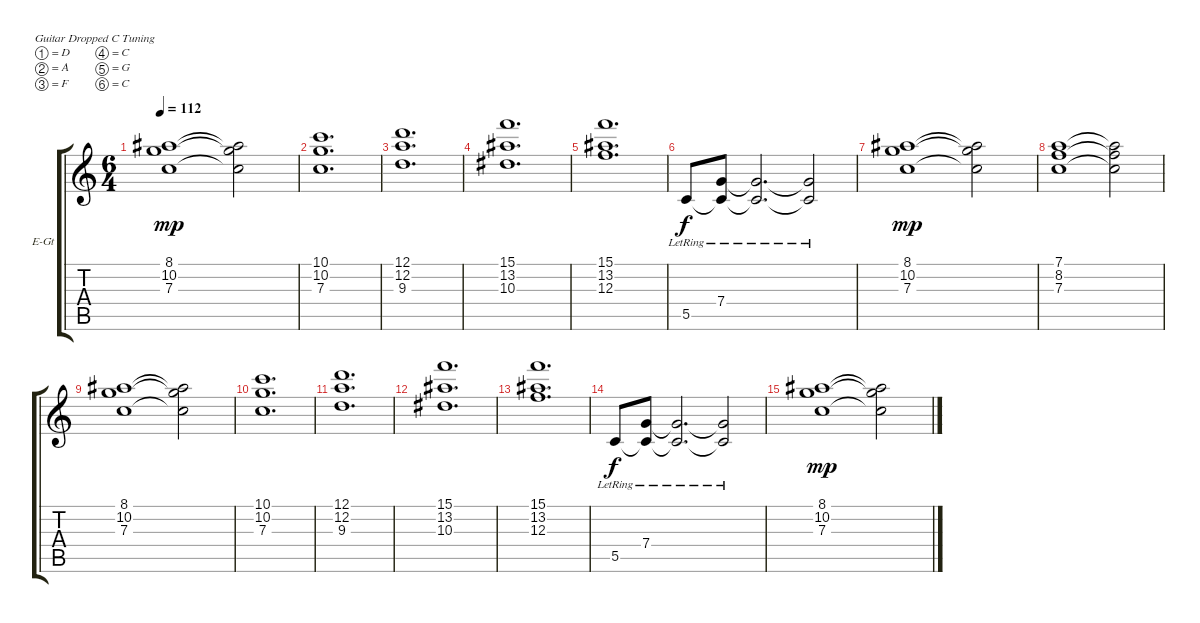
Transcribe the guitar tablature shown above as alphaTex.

\defaultSystemsLayout 4
\bracketExtendMode groupsimilarinstruments
\firstSystemTrackNameOrientation horizontal
\otherSystemsTrackNameOrientation horizontal
\track ("Adam - Lead" "E-Gt") {instrument distortionguitar}
\staff {score tabs}
\tuning (D4 A3 F3 C3 G2 C2)
\ts (6 4)
\tempo 112
\clef g2
\ks c
(7.3 10.2 8.1).1{dy mp} (7.3{t} 10.2{t} 8.1{t}).2 |
(7.3 10.2 10.1).1{d} |
(9.3 12.2 12.1).1{d} |
(10.3 13.2 15.1).1{d} |
(12.3 13.2 15.1).1{d} |
5.5{lr}.8{dy f} (7.4{lr} 5.5{lr t}).8 (7.4{lr t} 5.5{lr t}).2{d} (7.4{lr t} 5.5{lr t}).2 |
(7.3 10.2 8.1).1{dy mp} (7.3{t} 10.2{t} 8.1{t}).2 |
(7.1 8.2 7.3).1 (7.3{t} 8.2{t} 7.1{t}).2 |
(7.3 10.2 8.1).1 (7.3{t} 10.2{t} 8.1{t}).2 |
(7.3 10.2 10.1).1{d} |
(9.3 12.2 12.1).1{d} |
(10.3 13.2 15.1).1{d} |
(12.3 13.2 15.1).1{d} |
5.5{lr}.8{dy f} (7.4{lr} 5.5{lr t}).8 (7.4{lr t} 5.5{lr t}).2{d} (7.4{lr t} 5.5{lr t}).2 |
(7.3 10.2 8.1).1{dy mp} (7.3{t} 10.2{t} 8.1{t}).2
